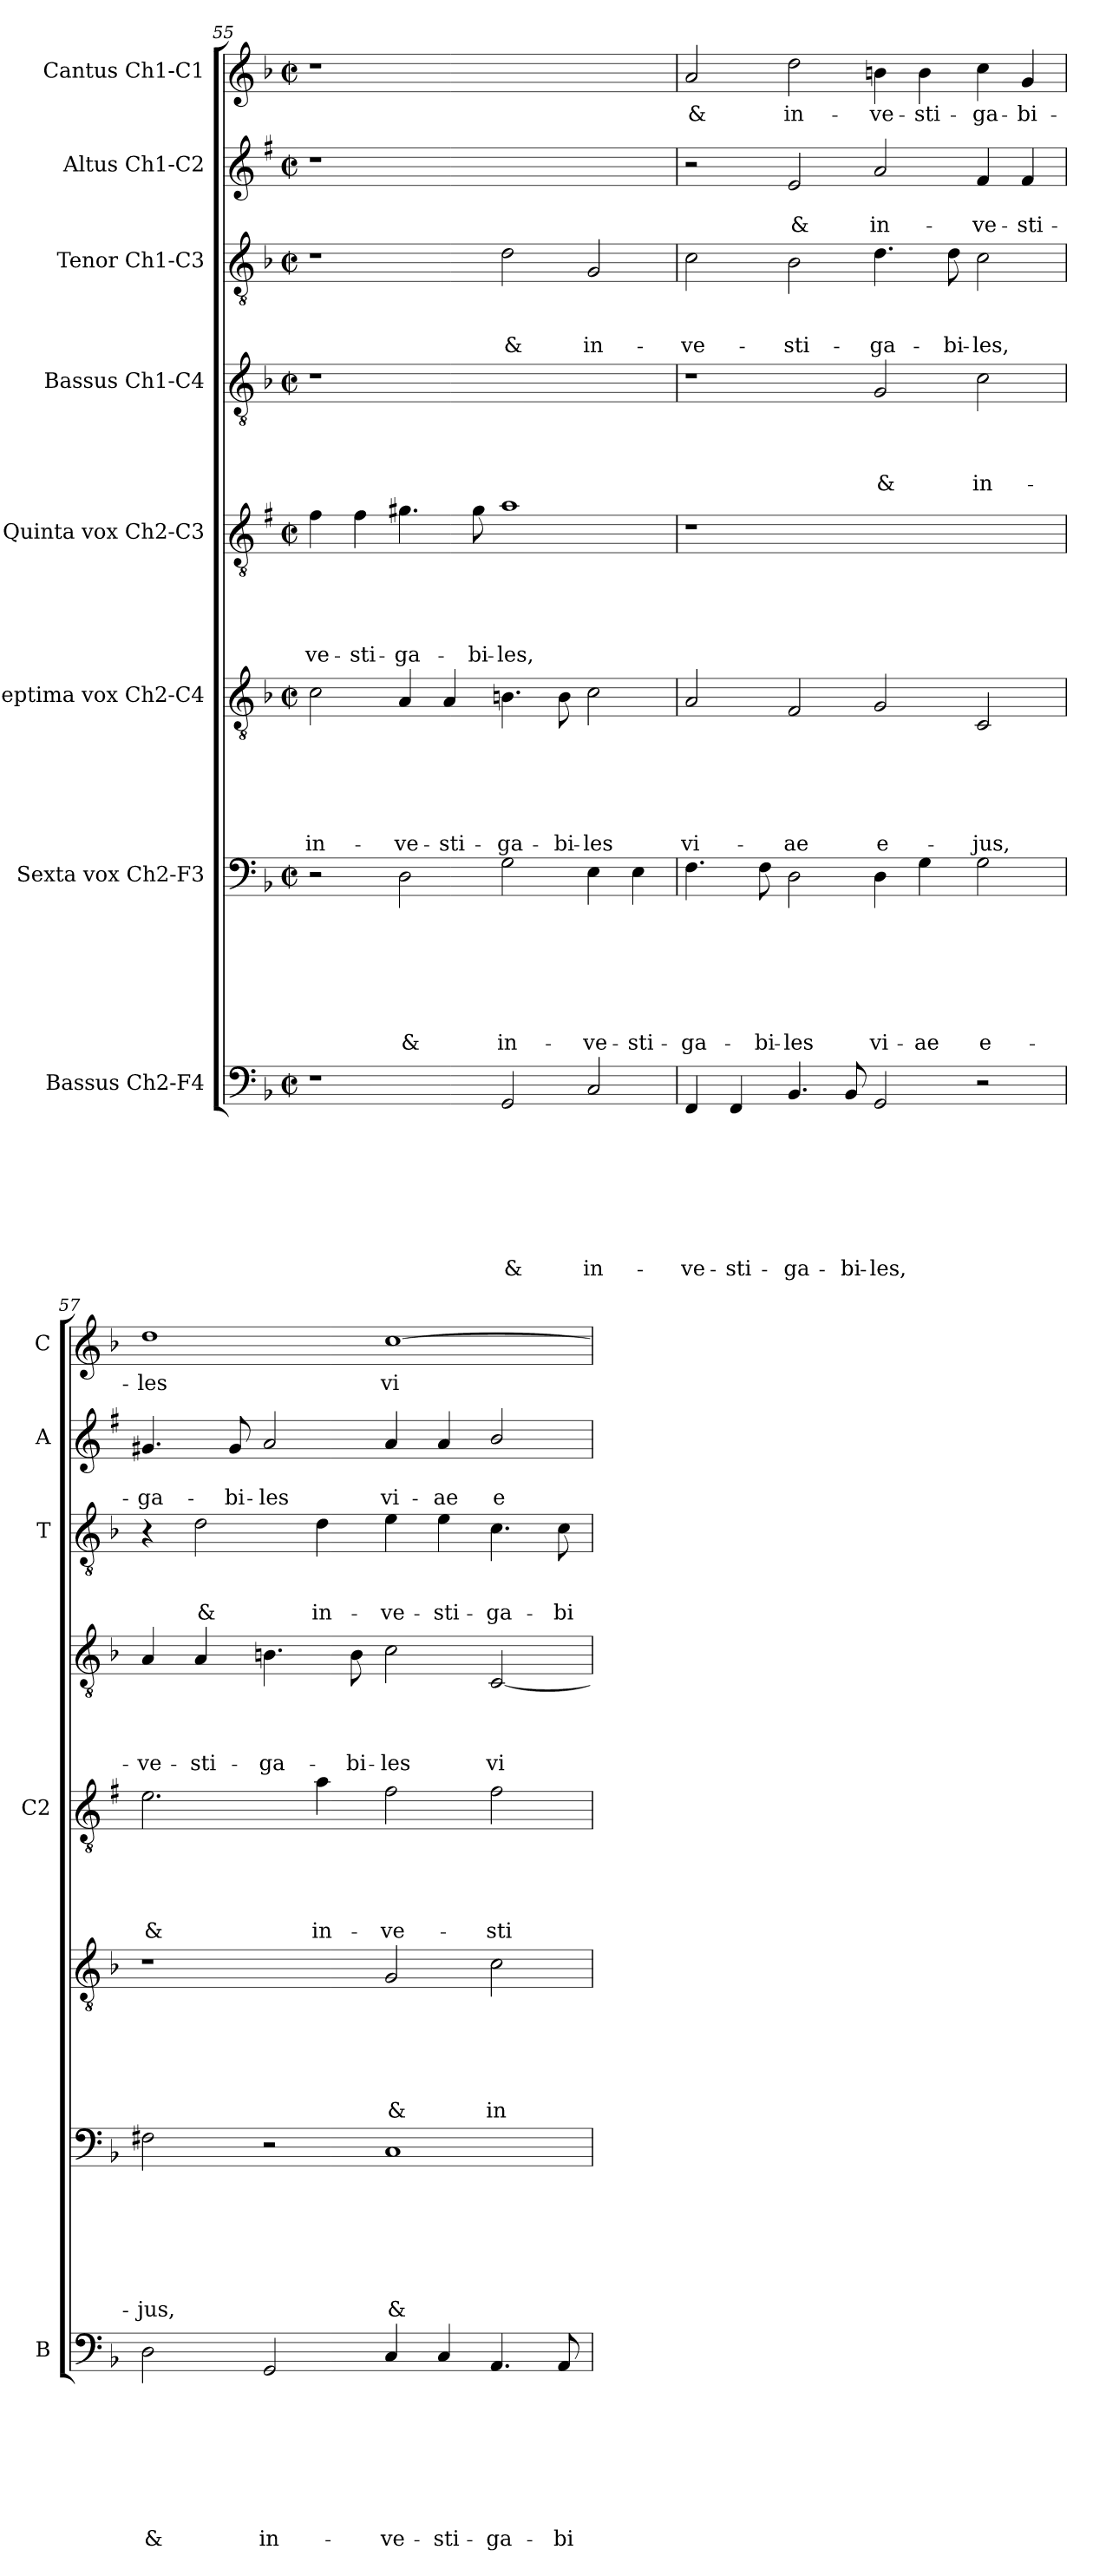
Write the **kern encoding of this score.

**kern	**text	**text	**text	**text	**text	**text	**text	**text	**kern	**text	**text	**text	**text	**text	**text	**text	**kern	**text	**text	**text	**text	**text	**text	**kern	**text	**text	**text	**text	**text	**kern	**text	**text	**text	**text	**kern	**text	**text	**text	**kern	**text	**text	**kern	**text
*part8	*part8	*part8	*part8	*part8	*part8	*part8	*part8	*part8	*part7	*part7	*part7	*part7	*part7	*part7	*part7	*part7	*part6	*part6	*part6	*part6	*part6	*part6	*part6	*part5	*part5	*part5	*part5	*part5	*part5	*part4	*part4	*part4	*part4	*part4	*part3	*part3	*part3	*part3	*part2	*part2	*part2	*part1	*part1
*staff8	*staff8	*staff8	*staff8	*staff8	*staff8	*staff8	*staff8	*staff8	*staff7	*staff7	*staff7	*staff7	*staff7	*staff7	*staff7	*staff7	*staff6	*staff6	*staff6	*staff6	*staff6	*staff6	*staff6	*staff5	*staff5	*staff5	*staff5	*staff5	*staff5	*staff4	*staff4	*staff4	*staff4	*staff4	*staff3	*staff3	*staff3	*staff3	*staff2	*staff2	*staff2	*staff1	*staff1
*I"Bassus Ch2-F4	*	*	*	*	*	*	*	*	*I"Sexta vox Ch2-F3	*	*	*	*	*	*	*	*I"Septima vox Ch2-C4	*	*	*	*	*	*	*I"Quinta vox Ch2-C3	*	*	*	*	*	*I"Bassus Ch1-C4	*	*	*	*	*I"Tenor Ch1-C3	*	*	*	*I"Altus Ch1-C2	*	*	*I"Cantus Ch1-C1	*
*I'B	*	*	*	*	*	*	*	*	*	*	*	*	*	*	*	*	*	*	*	*	*	*	*	*I'C2	*	*	*	*	*	*	*	*	*	*	*I'T	*	*	*	*I'A	*	*	*I'C	*
!!LO:PB:g=z
*clefF4	*	*	*	*	*	*	*	*	*clefF4	*	*	*	*	*	*	*	*clefGv2	*	*	*	*	*	*	*clefGv2	*	*	*	*	*	*clefGv2	*	*	*	*	*clefGv2	*	*	*	*clefG2	*	*	*clefG2	*
*	*	*	*	*	*	*	*	*	*	*	*	*	*	*	*	*	*	*	*	*	*	*	*	*ITrd1c2	*	*	*	*	*	*	*	*	*	*	*	*	*	*	*ITrd1c2	*	*	*	*
*k[b-]	*	*	*	*	*	*	*	*	*k[b-]	*	*	*	*	*	*	*	*k[b-]	*	*	*	*	*	*	*k[b-]	*	*	*	*	*	*k[b-]	*	*	*	*	*k[b-]	*	*	*	*k[b-]	*	*	*k[b-]	*
*F:	*	*	*	*	*	*	*	*	*F:	*	*	*	*	*	*	*	*F:	*	*	*	*	*	*	*F:	*	*	*	*	*	*F:	*	*	*	*	*F:	*	*	*	*F:	*	*	*F:	*
*M2/2	*	*	*	*	*	*	*	*	*M2/2	*	*	*	*	*	*	*	*M2/2	*	*	*	*	*	*	*M2/2	*	*	*	*	*	*M2/2	*	*	*	*	*M2/2	*	*	*	*M2/2	*	*	*M2/2	*
*met(c|)	*	*	*	*	*	*	*	*	*met(c|)	*	*	*	*	*	*	*	*met(c|)	*	*	*	*	*	*	*met(c|)	*	*	*	*	*	*met(c|)	*	*	*	*	*met(c|)	*	*	*	*met(c|)	*	*	*met(c|)	*
=55	=55	=55	=55	=55	=55	=55	=55	=55	=55	=55	=55	=55	=55	=55	=55	=55	=55	=55	=55	=55	=55	=55	=55	=55	=55	=55	=55	=55	=55	=55	=55	=55	=55	=55	=55	=55	=55	=55	=55	=55	=55	=55	=55
!	!	!	!	!	!	!	!	!	!	!	!	!	!	!	!	!	!	!	!	!	!	!	!LO:LY:b	!	!	!	!	!	!LO:LY:b	!	!	!	!	!	!	!	!	!	!	!	!	!	!
1r	.	.	.	.	.	.	.	.	2r	.	.	.	.	.	.	.	2c\	.	.	.	.	.	in-	4e\	.	.	.	.	-ve-	1r	.	.	.	.	1r	.	.	.	1r	.	.	1r	.
!	!	!	!	!	!	!	!	!	!	!	!	!	!	!	!	!	!	!	!	!	!	!	!	!	!	!	!	!	!LO:LY:b	!	!	!	!	!	!	!	!	!	!	!	!	!	!
.	.	.	.	.	.	.	.	.	.	.	.	.	.	.	.	.	.	.	.	.	.	.	.	4e\	.	.	.	.	-sti-	.	.	.	.	.	.	.	.	.	.	.	.	.	.
!	!	!	!	!	!	!	!	!	!	!	!	!	!	!	!	!LO:LY:b	!	!	!	!	!	!	!LO:LY:b	!	!	!	!	!	!LO:LY:b	!	!	!	!	!	!	!	!	!	!	!	!	!	!
.	.	.	.	.	.	.	.	.	2D\	.	.	.	.	.	.	&	4A/	.	.	.	.	.	-ve-	4.f#X\	.	.	.	.	-ga-	.	.	.	.	.	.	.	.	.	.	.	.	.	.
!	!	!	!	!	!	!	!	!	!	!	!	!	!	!	!	!	!	!	!	!	!	!	!LO:LY:b	!	!	!	!	!	!	!	!	!	!	!	!	!	!	!	!	!	!	!	!
.	.	.	.	.	.	.	.	.	.	.	.	.	.	.	.	.	4A/	.	.	.	.	.	-sti-	.	.	.	.	.	.	.	.	.	.	.	.	.	.	.	.	.	.	.	.
!	!	!	!	!	!	!	!	!	!	!	!	!	!	!	!	!	!	!	!	!	!	!	!	!	!	!	!	!	!LO:LY:b	!	!	!	!	!	!	!	!	!	!	!	!	!	!
.	.	.	.	.	.	.	.	.	.	.	.	.	.	.	.	.	.	.	.	.	.	.	.	8f#\	.	.	.	.	-bi-	.	.	.	.	.	.	.	.	.	.	.	.	.	.
!	!	!	!	!	!	!	!	!LO:LY:b	!	!	!	!	!	!	!	!LO:LY:b	!	!	!	!	!	!	!LO:LY:b	!	!	!	!	!	!LO:LY:b	!	!	!	!	!	!	!	!	!LO:LY:b	!	!	!	!	!
2GG/	.	.	.	.	.	.	.	&	2G\	.	.	.	.	.	.	in-	4.Bn\	.	.	.	.	.	-ga-	1g	.	.	.	.	-les,	1ryy	.	.	.	.	2d\	.	.	&	1ryy	.	.	1ryy	.
!	!	!	!	!	!	!	!	!	!	!	!	!	!	!	!	!	!	!	!	!	!	!	!LO:LY:b	!	!	!	!	!	!	!	!	!	!	!	!	!	!	!	!	!	!	!	!
.	.	.	.	.	.	.	.	.	.	.	.	.	.	.	.	.	8B\	.	.	.	.	.	-bi-	.	.	.	.	.	.	.	.	.	.	.	.	.	.	.	.	.	.	.	.
!	!	!	!	!	!	!	!	!LO:LY:b	!	!	!	!	!	!	!	!LO:LY:b	!	!	!	!	!	!	!LO:LY:b	!	!	!	!	!	!	!	!	!	!	!	!	!	!	!LO:LY:b	!	!	!	!	!
2C/	.	.	.	.	.	.	.	in-	4E\	.	.	.	.	.	.	-ve-	2c\	.	.	.	.	.	-les	.	.	.	.	.	.	.	.	.	.	.	2G/	.	.	in-	.	.	.	.	.
!	!	!	!	!	!	!	!	!	!	!	!	!	!	!	!	!LO:LY:b	!	!	!	!	!	!	!	!	!	!	!	!	!	!	!	!	!	!	!	!	!	!	!	!	!	!	!
.	.	.	.	.	.	.	.	.	4E\	.	.	.	.	.	.	-sti-	.	.	.	.	.	.	.	.	.	.	.	.	.	.	.	.	.	.	.	.	.	.	.	.	.	.	.
=56	=56	=56	=56	=56	=56	=56	=56	=56	=56	=56	=56	=56	=56	=56	=56	=56	=56	=56	=56	=56	=56	=56	=56	=56	=56	=56	=56	=56	=56	=56	=56	=56	=56	=56	=56	=56	=56	=56	=56	=56	=56	=56	=56
!	!	!	!	!	!	!	!	!LO:LY:b	!	!	!	!	!	!	!	!LO:LY:b	!	!	!	!	!	!	!LO:LY:b	!	!	!	!	!	!	!	!	!	!	!	!	!	!	!LO:LY:b	!	!	!	!	!LO:LY:b
4FF/	.	.	.	.	.	.	.	-ve-	4.F\	.	.	.	.	.	.	-ga-	2A/	.	.	.	.	.	vi-	1r	.	.	.	.	.	1r	.	.	.	.	2c\	.	.	-ve-	2r	.	.	2a/	&
!	!	!	!	!	!	!	!	!LO:LY:b	!	!	!	!	!	!	!	!	!	!	!	!	!	!	!	!	!	!	!	!	!	!	!	!	!	!	!	!	!	!	!	!	!	!	!
4FF/	.	.	.	.	.	.	.	-sti-	.	.	.	.	.	.	.	.	.	.	.	.	.	.	.	.	.	.	.	.	.	.	.	.	.	.	.	.	.	.	.	.	.	.	.
!	!	!	!	!	!	!	!	!	!	!	!	!	!	!	!	!LO:LY:b	!	!	!	!	!	!	!	!	!	!	!	!	!	!	!	!	!	!	!	!	!	!	!	!	!	!	!
.	.	.	.	.	.	.	.	.	8F\	.	.	.	.	.	.	-bi-	.	.	.	.	.	.	.	.	.	.	.	.	.	.	.	.	.	.	.	.	.	.	.	.	.	.	.
!	!	!	!	!	!	!	!	!LO:LY:b	!	!	!	!	!	!	!	!LO:LY:b	!	!	!	!	!	!	!LO:LY:b	!	!	!	!	!	!	!	!	!	!	!	!	!	!	!LO:LY:b	!	!	!LO:LY:b	!	!LO:LY:b
4.BB-/	.	.	.	.	.	.	.	-ga-	2D\	.	.	.	.	.	.	-les	2F/	.	.	.	.	.	-ae	.	.	.	.	.	.	.	.	.	.	.	2B-\	.	.	-sti-	2d/	.	&	2dd\	in-
!	!	!	!	!	!	!	!	!LO:LY:b	!	!	!	!	!	!	!	!	!	!	!	!	!	!	!	!	!	!	!	!	!	!	!	!	!	!	!	!	!	!	!	!	!	!	!
8BB-/	.	.	.	.	.	.	.	-bi-	.	.	.	.	.	.	.	.	.	.	.	.	.	.	.	.	.	.	.	.	.	.	.	.	.	.	.	.	.	.	.	.	.	.	.
!	!	!	!	!	!	!	!	!LO:LY:b	!	!	!	!	!	!	!	!LO:LY:b	!	!	!	!	!	!	!LO:LY:b	!	!	!	!	!	!	!	!	!	!	!LO:LY:b	!	!	!	!LO:LY:b	!	!	!LO:LY:b	!	!LO:LY:b
2GG/	.	.	.	.	.	.	.	-les,	4D\	.	.	.	.	.	.	vi-	2G/	.	.	.	.	.	e-	1ryy	.	.	.	.	.	2G/	.	.	.	&	4.d\	.	.	-ga-	2g/	.	in-	4bn\	-ve-
!	!	!	!	!	!	!	!	!	!	!	!	!	!	!	!	!LO:LY:b	!	!	!	!	!	!	!	!	!	!	!	!	!	!	!	!	!	!	!	!	!	!	!	!	!	!	!LO:LY:b
.	.	.	.	.	.	.	.	.	4G\	.	.	.	.	.	.	-ae	.	.	.	.	.	.	.	.	.	.	.	.	.	.	.	.	.	.	.	.	.	.	.	.	.	4b\	-sti-
!	!	!	!	!	!	!	!	!	!	!	!	!	!	!	!	!	!	!	!	!	!	!	!	!	!	!	!	!	!	!	!	!	!	!	!	!	!	!LO:LY:b	!	!	!	!	!
.	.	.	.	.	.	.	.	.	.	.	.	.	.	.	.	.	.	.	.	.	.	.	.	.	.	.	.	.	.	.	.	.	.	.	8d\	.	.	-bi-	.	.	.	.	.
!	!	!	!	!	!	!	!	!	!	!	!	!	!	!	!	!LO:LY:b	!	!	!	!	!	!	!LO:LY:b	!	!	!	!	!	!	!	!	!	!	!LO:LY:b	!	!	!	!LO:LY:b	!	!	!LO:LY:b	!	!LO:LY:b
2r	.	.	.	.	.	.	.	.	2G\	.	.	.	.	.	.	e-	2C/	.	.	.	.	.	-jus,	.	.	.	.	.	.	2c\	.	.	.	in-	2c\	.	.	-les,	4e/	.	-ve-	4cc\	-ga-
!	!	!	!	!	!	!	!	!	!	!	!	!	!	!	!	!	!	!	!	!	!	!	!	!	!	!	!	!	!	!	!	!	!	!	!	!	!	!	!	!	!LO:LY:b	!	!LO:LY:b
.	.	.	.	.	.	.	.	.	.	.	.	.	.	.	.	.	.	.	.	.	.	.	.	.	.	.	.	.	.	.	.	.	.	.	.	.	.	.	4e/	.	-sti-	4g/	-bi-
=57	=57	=57	=57	=57	=57	=57	=57	=57	=57	=57	=57	=57	=57	=57	=57	=57	=57	=57	=57	=57	=57	=57	=57	=57	=57	=57	=57	=57	=57	=57	=57	=57	=57	=57	=57	=57	=57	=57	=57	=57	=57	=57	=57
!	!	!	!	!	!	!	!	!LO:LY:b	!	!	!	!	!	!	!	!LO:LY:b	!	!	!	!	!	!	!	!	!	!	!	!	!LO:LY:b	!	!	!	!	!LO:LY:b	!	!	!	!	!	!	!LO:LY:b	!	!LO:LY:b
2D\	.	.	.	.	.	.	.	&	2F#X\	.	.	.	.	.	.	-jus,	1r	.	.	.	.	.	.	2.d\	.	.	.	.	&	4A/	.	.	.	-ve-	4r	.	.	.	4.f#X/	.	-ga-	1dd	-les
!	!	!	!	!	!	!	!	!	!	!	!	!	!	!	!	!	!	!	!	!	!	!	!	!	!	!	!	!	!	!	!	!	!	!LO:LY:b	!	!	!	!LO:LY:b	!	!	!	!	!
.	.	.	.	.	.	.	.	.	.	.	.	.	.	.	.	.	.	.	.	.	.	.	.	.	.	.	.	.	.	4A/	.	.	.	-sti-	2d\	.	.	&	.	.	.	.	.
!	!	!	!	!	!	!	!	!	!	!	!	!	!	!	!	!	!	!	!	!	!	!	!	!	!	!	!	!	!	!	!	!	!	!	!	!	!	!	!	!	!LO:LY:b	!	!
.	.	.	.	.	.	.	.	.	.	.	.	.	.	.	.	.	.	.	.	.	.	.	.	.	.	.	.	.	.	.	.	.	.	.	.	.	.	.	8f#/	.	-bi-	.	.
!	!	!	!	!	!	!	!	!LO:LY:b	!	!	!	!	!	!	!	!	!	!	!	!	!	!	!	!	!	!	!	!	!	!	!	!	!	!LO:LY:b	!	!	!	!	!	!	!LO:LY:b	!	!
2GG/	.	.	.	.	.	.	.	in-	2r	.	.	.	.	.	.	.	.	.	.	.	.	.	.	.	.	.	.	.	.	4.Bn\	.	.	.	-ga-	.	.	.	.	2g/	.	-les	.	.
!	!	!	!	!	!	!	!	!	!	!	!	!	!	!	!	!	!	!	!	!	!	!	!	!	!	!	!	!	!LO:LY:b	!	!	!	!	!	!	!	!	!LO:LY:b	!	!	!	!	!
.	.	.	.	.	.	.	.	.	.	.	.	.	.	.	.	.	.	.	.	.	.	.	.	4g\	.	.	.	.	in-	.	.	.	.	.	4d\	.	.	in-	.	.	.	.	.
!	!	!	!	!	!	!	!	!	!	!	!	!	!	!	!	!	!	!	!	!	!	!	!	!	!	!	!	!	!	!	!	!	!	!LO:LY:b	!	!	!	!	!	!	!	!	!
.	.	.	.	.	.	.	.	.	.	.	.	.	.	.	.	.	.	.	.	.	.	.	.	.	.	.	.	.	.	8B\	.	.	.	-bi-	.	.	.	.	.	.	.	.	.
!	!	!	!	!	!	!	!	!LO:LY:b	!	!	!	!	!	!	!	!LO:LY:b	!	!	!	!	!	!	!LO:LY:b	!	!	!	!	!	!LO:LY:b	!	!	!	!	!LO:LY:b	!	!	!	!LO:LY:b	!	!	!LO:LY:b	!	!LO:LY:b
4C/	.	.	.	.	.	.	.	-ve-	1C	.	.	.	.	.	.	&	2G/	.	.	.	.	.	&	2e\	.	.	.	.	-ve-	2c\	.	.	.	-les	4e\	.	.	-ve-	4g/	.	vi-	[1cc	vi-
!	!	!	!	!	!	!	!	!LO:LY:b	!	!	!	!	!	!	!	!	!	!	!	!	!	!	!	!	!	!	!	!	!	!	!	!	!	!	!	!	!	!LO:LY:b	!	!	!LO:LY:b	!	!
4C/	.	.	.	.	.	.	.	-sti-	.	.	.	.	.	.	.	.	.	.	.	.	.	.	.	.	.	.	.	.	.	.	.	.	.	.	4e\	.	.	-sti-	4g/	.	-ae	.	.
!	!	!	!	!	!	!	!	!LO:LY:b	!	!	!	!	!	!	!	!	!	!	!	!	!	!	!LO:LY:b	!	!	!	!	!	!LO:LY:b	!	!	!	!	!LO:LY:b	!	!	!	!LO:LY:b	!	!	!LO:LY:b	!	!
4.AA/	.	.	.	.	.	.	.	-ga-	.	.	.	.	.	.	.	.	2c\	.	.	.	.	.	in-	2e\	.	.	.	.	-sti-	[2C/	.	.	.	vi-	4.c\	.	.	-ga-	2a/	.	e-	.	.
!	!	!	!	!	!	!	!	!LO:LY:b	!	!	!	!	!	!	!	!	!	!	!	!	!	!	!	!	!	!	!	!	!	!	!	!	!	!	!	!	!	!LO:LY:b	!	!	!	!	!
8AA/	.	.	.	.	.	.	.	-bi-	.	.	.	.	.	.	.	.	.	.	.	.	.	.	.	.	.	.	.	.	.	.	.	.	.	.	8c\	.	.	-bi-	.	.	.	.	.
=	=	=	=	=	=	=	=	=	=	=	=	=	=	=	=	=	=	=	=	=	=	=	=	=	=	=	=	=	=	=	=	=	=	=	=	=	=	=	=	=	=	=	=
*-	*-	*-	*-	*-	*-	*-	*-	*-	*-	*-	*-	*-	*-	*-	*-	*-	*-	*-	*-	*-	*-	*-	*-	*-	*-	*-	*-	*-	*-	*-	*-	*-	*-	*-	*-	*-	*-	*-	*-	*-	*-	*-	*-
